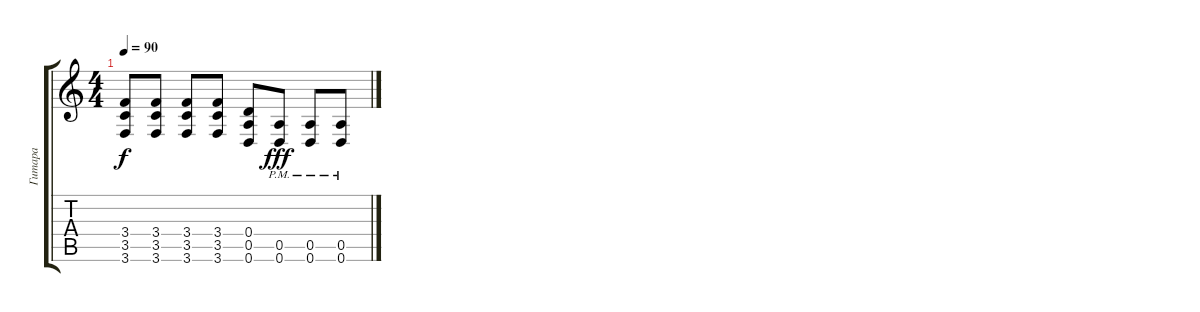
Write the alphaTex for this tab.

\track ("Гитара" "Гитара") {instrument distortionguitar}
\staff {score tabs}
\tuning (E4 B3 G3 D3 A2 D2) {hide}
\ts (4 4)
\tempo 90
\clef g2
\ks c
(3.4 3.5 3.6).8{dy f} (3.4 3.5 3.6).8 (3.4 3.5 3.6).8 (3.4 3.5 3.6).8 (0.4 0.5 0.6).8 (0.5{pm} 0.6{pm}).8{dy fff} (0.5{pm} 0.6{pm}).8 (0.5{pm} 0.6{pm}).8
